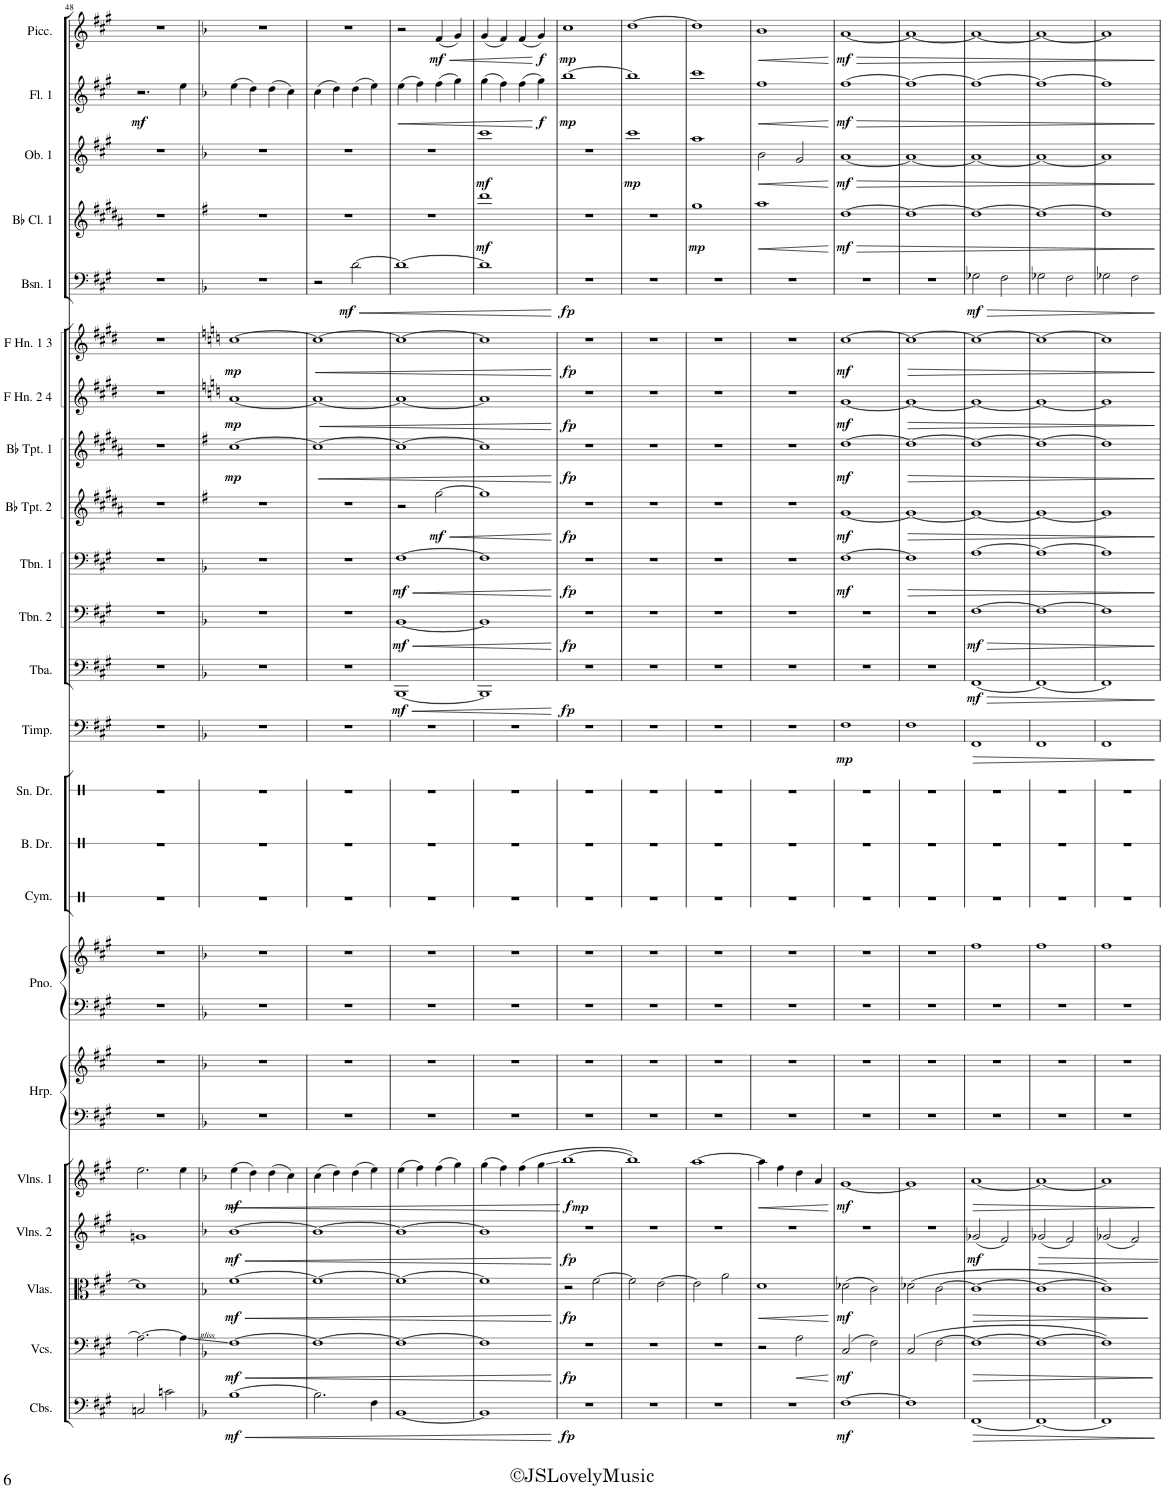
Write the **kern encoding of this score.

**kern	**dynam	**kern	**dynam	**kern	**dynam	**kern	**dynam	**kern	**dynam	**kern	**kern	**kern	**kern	**kern	**kern	**kern	**kern	**dynam	**kern	**dynam	**kern	**dynam	**kern	**dynam	**kern	**dynam	**kern	**dynam	**kern	**dynam	**kern	**dynam	**kern	**dynam	**kern	**dynam	**kern	**dynam	**kern	**dynam	**kern	**dynam
*part23	*part23	*part22	*part22	*part21	*part21	*part20	*part20	*part19	*part19	*part18	*part18	*part17	*part17	*part16	*part15	*part14	*part13	*part13	*part12	*part12	*part11	*part11	*part10	*part10	*part9	*part9	*part8	*part8	*part7	*part7	*part6	*part6	*part5	*part5	*part4	*part4	*part3	*part3	*part2	*part2	*part1	*part1
*staff25	*staff25	*staff24	*staff24	*staff23	*staff23	*staff22	*staff22	*staff21	*staff21	*staff20	*staff19	*staff18	*staff17	*staff16	*staff15	*staff14	*staff13	*staff13	*staff12	*staff12	*staff11	*staff11	*staff10	*staff10	*staff9	*staff9	*staff8	*staff8	*staff7	*staff7	*staff6	*staff6	*staff5	*staff5	*staff4	*staff4	*staff3	*staff3	*staff2	*staff2	*staff1	*staff1
*I"Contrabasses	*	*I"Violoncellos	*	*I"Violas	*	*I"Violins 2	*	*I"Violins 1	*	*I"Harp	*	*I"Piano	*	*I"Cymbal	*I"Bass Drum	*I"Snare Drum	*I"Timpani	*	*I"Tuba	*	*I"Trombone 2	*	*I"Trombone 1	*	*I"Bb Trumpet 2	*	*I"Bb Trumpet 1	*	*I"F Horn 2 &amp; 4	*	*I"F Horn 1 &amp; 3	*	*I"Bassoon 1	*	*I"Bb Clarinet 1	*	*I"Oboe 1	*	*I"Flute 1	*	*I"Piccolo	*
*I'Cbs.	*	*I'Vcs.	*	*I'Vlas.	*	*I'Vlns. 2	*	*I'Vlns. 1	*	*I'Hrp.	*	*I'Pno.	*	*I'Cym.	*I'B. Dr.	*I'Sn. Dr.	*I'Timp.	*	*I'Tba.	*	*I'Tbn. 2	*	*I'Tbn. 1	*	*I'Bb Tpt. 2	*	*I'Bb Tpt. 1	*	*I'F Hn. 2 4	*	*I'F Hn. 1 3	*	*I'Bsn. 1	*	*I'Bb Cl. 1	*	*I'Ob. 1	*	*I'Fl. 1	*	*I'Picc.	*
!!LO:PB:g=z
*clefF4	*	*clefF4	*	*clefC3	*	*clefG2	*	*clefG2	*	*clefF4	*clefG2	*clefF4	*clefG2	*clefX	*clefX	*clefX	*clefF4	*	*clefF4	*	*clefF4	*	*clefF4	*	*clefG2	*	*clefG2	*	*clefG2	*	*clefG2	*	*clefF4	*	*clefG2	*	*clefG2	*	*clefG2	*	*clefG2	*
*Trd7c12	*	*	*	*	*	*	*	*	*	*	*	*	*	*	*	*	*	*	*	*	*	*	*	*	*Trd1c2	*	*Trd1c2	*	*Trd4c7	*	*Trd4c7	*	*	*	*Trd1c2	*	*	*	*	*	*Trd-7c-12	*
*k[f#c#g#]	*	*k[f#c#g#]	*	*k[f#c#g#]	*	*k[f#c#g#]	*	*k[f#c#g#]	*	*k[f#c#g#]	*k[f#c#g#]	*k[f#c#g#]	*k[f#c#g#]	*k[]	*k[]	*k[]	*k[f#c#g#]	*	*k[f#c#g#]	*	*k[f#c#g#]	*	*k[f#c#g#]	*	*k[f#c#g#d#a#]	*	*k[f#c#g#d#a#]	*	*k[f#c#g#d#]	*	*k[f#c#g#d#]	*	*k[f#c#g#]	*	*k[f#c#g#d#a#]	*	*k[f#c#g#]	*	*k[f#c#g#]	*	*k[f#c#g#]	*
*M4/4	*	*M4/4	*	*M4/4	*	*M4/4	*	*M4/4	*	*M4/4	*M4/4	*M4/4	*M4/4	*M4/4	*M4/4	*M4/4	*M4/4	*	*M4/4	*	*M4/4	*	*M4/4	*	*M4/4	*	*M4/4	*	*M4/4	*	*M4/4	*	*M4/4	*	*M4/4	*	*M4/4	*	*M4/4	*	*M4/4	*
=48	=48	=48	=48	=48	=48	=48	=48	=48	=48	=48	=48	=48	=48	=48	=48	=48	=48	=48	=48	=48	=48	=48	=48	=48	=48	=48	=48	=48	=48	=48	=48	=48	=48	=48	=48	=48	=48	=48	=48	=48	=48	=48
!	!	!	!	!	!	!	!	!	!	!	!	!	!	!	!	!	!	!	!	!	!	!	!	!	!	!	!	!	!	!	!	!	!	!	!	!	!	!	!	!LO:DY:b	!	!
2Cn/	.	2.A\_	.	1d]	.	1gn	.	2.ee\	.	1r	1r	1r	1r	1r	1r	1r	1r	.	1r	.	1r	.	1r	.	1r	.	1r	.	1r	.	1r	.	1r	.	1r	.	1r	.	2.r	mf	1r	.
2cn\	.	.	.	.	.	.	.	.	.	.	.	.	.	.	.	.	.	.	.	.	.	.	.	.	.	.	.	.	.	.	.	.	.	.	.	.	.	.	.	.	.	.
.	.	4A\]	.	.	.	.	.	4ee\	.	.	.	.	.	.	.	.	.	.	.	.	.	.	.	.	.	.	.	.	.	.	.	.	.	.	.	.	.	.	4ee\	.	.	.
=49	=49	=49	=49	=49	=49	=49	=49	=49	=49	=49	=49	=49	=49	=49	=49	=49	=49	=49	=49	=49	=49	=49	=49	=49	=49	=49	=49	=49	=49	=49	=49	=49	=49	=49	=49	=49	=49	=49	=49	=49	=49	=49
*k[b-]	*	*k[b-]	*	*k[b-]	*	*k[b-]	*	*k[b-]	*	*k[b-]	*k[b-]	*k[b-]	*k[b-]	*	*	*	*k[b-]	*	*k[b-]	*	*k[b-]	*	*k[b-]	*	*k[f#]	*	*k[f#]	*	*k[]	*	*k[]	*	*k[b-]	*	*k[f#]	*	*k[b-]	*	*k[b-]	*	*k[b-]	*
!	!LO:HP:b	!	!LO:HP:b	!	!LO:HP:b	!	!LO:HP:b	!	!LO:HP:b	!	!	!	!	!	!	!	!	!	!	!	!	!	!	!	!	!	!	!	!	!	!	!	!	!	!	!	!	!	!	!	!	!
!	!LO:DY:n=1:b	!	!LO:DY:n=1:b	!	!LO:DY:n=1:b	!	!LO:DY:n=1:b	!	!LO:DY:n=1:b	!	!	!	!	!	!	!	!	!	!	!	!	!	!	!	!	!	!	!LO:DY:b	!	!LO:DY:b	!	!LO:DY:b	!	!	!	!	!	!	!	!	!	!
[1B-	< mf	[1F	< mf	[1f	< mf	[1b-	< mf	(4ee\	< mf	1r	1r	1r	1r	1r	1r	1r	1r	.	1r	.	1r	.	1r	.	1r	.	[1cc	mp	[1a	mp	[1cc	mp	1r	.	1r	.	1r	.	(4ee\	.	1r	.
.	.	.	.	.	.	.	.	4dd\)	.	.	.	.	.	.	.	.	.	.	.	.	.	.	.	.	.	.	.	.	.	.	.	.	.	.	.	.	.	.	4dd\)	.	.	.
.	.	.	.	.	.	.	.	(4dd\	.	.	.	.	.	.	.	.	.	.	.	.	.	.	.	.	.	.	.	.	.	.	.	.	.	.	.	.	.	.	(4dd\	.	.	.
.	.	.	.	.	.	.	.	4cc\)	.	.	.	.	.	.	.	.	.	.	.	.	.	.	.	.	.	.	.	.	.	.	.	.	.	.	.	.	.	.	4cc\)	.	.	.
=50	=50	=50	=50	=50	=50	=50	=50	=50	=50	=50	=50	=50	=50	=50	=50	=50	=50	=50	=50	=50	=50	=50	=50	=50	=50	=50	=50	=50	=50	=50	=50	=50	=50	=50	=50	=50	=50	=50	=50	=50	=50	=50
!	!	!	!	!	!	!	!	!	!	!	!	!	!	!	!	!	!	!	!	!	!	!	!	!	!	!	!	!LO:HP:b	!	!LO:HP:b	!	!LO:HP:b	!	!	!	!	!	!	!	!	!	!
2.B-\]	.	1F_	.	1f_	.	1b-_	.	(4cc\	.	1r	1r	1r	1r	1r	1r	1r	1r	.	1r	.	1r	.	1r	.	1r	.	1cc_	<	1a_	<	1cc_	<	2r	.	1r	.	1r	.	(4cc\	.	1r	.
.	.	.	.	.	.	.	.	4dd\)	.	.	.	.	.	.	.	.	.	.	.	.	.	.	.	.	.	.	.	.	.	.	.	.	.	.	.	.	.	.	4dd\)	.	.	.
!	!	!	!	!	!	!	!	!	!	!	!	!	!	!	!	!	!	!	!	!	!	!	!	!	!	!	!	!	!	!	!	!	!	!LO:HP:b	!	!	!	!	!	!	!	!
!	!	!	!	!	!	!	!	!	!	!	!	!	!	!	!	!	!	!	!	!	!	!	!	!	!	!	!	!	!	!	!	!	!	!LO:DY:n=1:b	!	!	!	!	!	!	!	!
.	.	.	.	.	.	.	.	(4dd\	.	.	.	.	.	.	.	.	.	.	.	.	.	.	.	.	.	.	.	.	.	.	.	.	[2d\	< mf	.	.	.	.	(4dd\	.	.	.
4F\	.	.	.	.	.	.	.	4ee\)	.	.	.	.	.	.	.	.	.	.	.	.	.	.	.	.	.	.	.	.	.	.	.	.	.	.	.	.	.	.	4ee\)	.	.	.
=51	=51	=51	=51	=51	=51	=51	=51	=51	=51	=51	=51	=51	=51	=51	=51	=51	=51	=51	=51	=51	=51	=51	=51	=51	=51	=51	=51	=51	=51	=51	=51	=51	=51	=51	=51	=51	=51	=51	=51	=51	=51	=51
!	!	!	!	!	!	!	!	!	!	!	!	!	!	!	!	!	!	!	!	!LO:HP:b	!	!LO:HP:b	!	!LO:HP:b	!	!	!	!	!	!	!	!	!	!	!	!	!	!	!	!LO:HP:b	!	!
!	!	!	!	!	!	!	!	!	!	!	!	!	!	!	!	!	!	!	!	!LO:DY:n=1:b	!	!LO:DY:n=1:b	!	!LO:DY:n=1:b	!	!	!	!	!	!	!	!	!	!	!	!	!	!	!	!	!	!
[1BB-	.	1F_	.	1f_	.	1b-_	.	(4ee\	.	1r	1r	1r	1r	1r	1r	1r	1r	.	[1BBB-	< mf	[1BB-	< mf	[1F	< mf	2r	.	1cc_	.	1a_	.	1cc_	.	1d_	.	1r	.	1r	.	(4ee\	<	2r	.
.	.	.	.	.	.	.	.	4ff\)	.	.	.	.	.	.	.	.	.	.	.	.	.	.	.	.	.	.	.	.	.	.	.	.	.	.	.	.	.	.	4ff\)	.	.	.
!	!	!	!	!	!	!	!	!	!	!	!	!	!	!	!	!	!	!	!	!	!	!	!	!	!	!LO:HP:b	!	!	!	!	!	!	!	!	!	!	!	!	!	!	!	!LO:HP:b
!	!	!	!	!	!	!	!	!	!	!	!	!	!	!	!	!	!	!	!	!	!	!	!	!	!	!LO:DY:n=1:b	!	!	!	!	!	!	!	!	!	!	!	!	!	!	!	!LO:DY:n=1:b
.	.	.	.	.	.	.	.	(4ff\	.	.	.	.	.	.	.	.	.	.	.	.	.	.	.	.	[2gg\	< mf	.	.	.	.	.	.	.	.	.	.	.	.	(4ff\	.	(4f/	< mf
.	.	.	.	.	.	.	.	4gg\)	.	.	.	.	.	.	.	.	.	.	.	.	.	.	.	.	.	.	.	.	.	.	.	.	.	.	.	.	.	.	4gg\)	.	4g/)	.
=52	=52	=52	=52	=52	=52	=52	=52	=52	=52	=52	=52	=52	=52	=52	=52	=52	=52	=52	=52	=52	=52	=52	=52	=52	=52	=52	=52	=52	=52	=52	=52	=52	=52	=52	=52	=52	=52	=52	=52	=52	=52	=52
!	!	!	!	!	!	!	!	!	!	!	!	!	!	!	!	!	!	!	!	!	!	!	!	!	!	!	!	!	!	!	!	!	!	!	!	!LO:DY:b	!	!LO:DY:b	!	!	!	!
1BB-]	.	1F]	.	1f]	.	1b-]	.	(4gg\	.	1r	1r	1r	1r	1r	1r	1r	1r	.	1BBB-]	.	1BB-]	.	1F]	.	1gg]	.	1cc]	.	1a]	.	1cc]	.	1d]	.	1ddd	mf	1ccc	mf	(4gg\	.	(4g/	.
.	.	.	.	.	.	.	.	4ff\)	.	.	.	.	.	.	.	.	.	.	.	.	.	.	.	.	.	.	.	.	.	.	.	.	.	.	.	.	.	.	4ff\)	.	4f/)	.
.	.	.	.	.	.	.	.	(4ff\	.	.	.	.	.	.	.	.	.	.	.	.	.	.	.	.	.	.	.	.	.	.	.	.	.	.	.	.	.	.	(4ff\	.	(4f/	.
!	!	!	!	!	!	!	!	!	!	!	!	!	!	!	!	!	!	!	!	!	!	!	!	!	!	!	!	!	!	!	!	!	!	!	!	!	!	!	!	!LO:DY:n=1:b	!	!LO:DY:n=1:b
.	.	.	.	.	.	.	.	4gg\	.	.	.	.	.	.	.	.	.	.	.	.	.	.	.	.	.	.	.	.	.	.	.	.	.	.	.	.	.	.	4gg\)	[ f	4g/)	[ f
.	[	.	[	.	[	.	[	.	[	.	.	.	.	.	.	.	.	.	.	[	.	[	.	[	.	[	.	[	.	[	.	[	.	[	.	.	.	.	.	.	.	.
=53	=53	=53	=53	=53	=53	=53	=53	=53	=53	=53	=53	=53	=53	=53	=53	=53	=53	=53	=53	=53	=53	=53	=53	=53	=53	=53	=53	=53	=53	=53	=53	=53	=53	=53	=53	=53	=53	=53	=53	=53	=53	=53
!	!LO:DY:b	!	!LO:DY:b	!	!LO:DY:b	!	!LO:DY:b	!	!LO:DY:b	!	!	!	!	!	!	!	!	!	!	!	!	!	!	!	!	!	!	!	!	!	!	!	!	!	!	!	!	!	!	!	!	!
!	!	!	!	!	!	!	!	!	!LO:DY:n=1:b	!	!	!	!	!	!	!	!	!	!	!LO:DY:b	!	!LO:DY:b	!	!LO:DY:b	!	!LO:DY:b	!	!LO:DY:b	!	!LO:DY:b	!	!LO:DY:b	!	!LO:DY:b	!	!	!	!	!	!LO:DY:b	!	!LO:DY:b
1r	fp	1r	fp	2r	fp	1r	fp	[1bb-	f mp	1r	1r	1r	1r	1r	1r	1r	1r	.	1r	fp	1r	fp	1r	fp	1r	fp	1r	fp	1r	fp	1r	fp	1r	fp	1r	.	1r	.	[1bb-	mp	1cc	mp
.	.	.	.	[2f\	.	.	.	.	.	.	.	.	.	.	.	.	.	.	.	.	.	.	.	.	.	.	.	.	.	.	.	.	.	.	.	.	.	.	.	.	.	.
=54	=54	=54	=54	=54	=54	=54	=54	=54	=54	=54	=54	=54	=54	=54	=54	=54	=54	=54	=54	=54	=54	=54	=54	=54	=54	=54	=54	=54	=54	=54	=54	=54	=54	=54	=54	=54	=54	=54	=54	=54	=54	=54
!	!	!	!	!	!	!	!	!	!	!	!	!	!	!	!	!	!	!	!	!	!	!	!	!	!	!	!	!	!	!	!	!	!	!	!	!	!	!LO:DY:b	!	!	!	!
1r	.	1r	.	2f\]	.	1r	.	1bb-])	.	1r	1r	1r	1r	1r	1r	1r	1r	.	1r	.	1r	.	1r	.	1r	.	1r	.	1r	.	1r	.	1r	.	1r	.	1ccc	mp	1bb-]	.	[1dd	.
.	.	.	.	[2e\	.	.	.	.	.	.	.	.	.	.	.	.	.	.	.	.	.	.	.	.	.	.	.	.	.	.	.	.	.	.	.	.	.	.	.	.	.	.
=55	=55	=55	=55	=55	=55	=55	=55	=55	=55	=55	=55	=55	=55	=55	=55	=55	=55	=55	=55	=55	=55	=55	=55	=55	=55	=55	=55	=55	=55	=55	=55	=55	=55	=55	=55	=55	=55	=55	=55	=55	=55	=55
!	!	!	!	!	!	!	!	!	!	!	!	!	!	!	!	!	!	!	!	!	!	!	!	!	!	!	!	!	!	!	!	!	!	!	!	!LO:DY:b	!	!	!	!	!	!
1r	.	1r	.	2e\]	.	1r	.	[1aa	.	1r	1r	1r	1r	1r	1r	1r	1r	.	1r	.	1r	.	1r	.	1r	.	1r	.	1r	.	1r	.	1r	.	1gg	mp	1aa	.	1ccc	.	1dd]	.
.	.	.	.	2a\	.	.	.	.	.	.	.	.	.	.	.	.	.	.	.	.	.	.	.	.	.	.	.	.	.	.	.	.	.	.	.	.	.	.	.	.	.	.
=56	=56	=56	=56	=56	=56	=56	=56	=56	=56	=56	=56	=56	=56	=56	=56	=56	=56	=56	=56	=56	=56	=56	=56	=56	=56	=56	=56	=56	=56	=56	=56	=56	=56	=56	=56	=56	=56	=56	=56	=56	=56	=56
!	!	!	!	!	!LO:HP:b	!	!	!	!LO:HP:b	!	!	!	!	!	!	!	!	!	!	!	!	!	!	!	!	!	!	!	!	!	!	!	!	!	!	!LO:HP:b	!	!LO:HP:b	!	!LO:HP:b	!	!LO:HP:b
1r	.	2r	.	1d	<	1r	.	4aa\]	<	1r	1r	1r	1r	1r	1r	1r	1r	.	1r	.	1r	.	1r	.	1r	.	1r	.	1r	.	1r	.	1r	.	1aa	<	2b-\	<	1ff	<	1b-	<
.	.	.	.	.	.	.	.	4ff\	.	.	.	.	.	.	.	.	.	.	.	.	.	.	.	.	.	.	.	.	.	.	.	.	.	.	.	.	.	.	.	.	.	.
!	!	!	!LO:HP:b	!	!	!	!	!	!	!	!	!	!	!	!	!	!	!	!	!	!	!	!	!	!	!	!	!	!	!	!	!	!	!	!	!	!	!	!	!	!	!
.	.	2A\	<	.	.	.	.	4dd\	.	.	.	.	.	.	.	.	.	.	.	.	.	.	.	.	.	.	.	.	.	.	.	.	.	.	.	.	2g/	.	.	.	.	.
.	.	.	.	.	.	.	.	4a/	.	.	.	.	.	.	.	.	.	.	.	.	.	.	.	.	.	.	.	.	.	.	.	.	.	.	.	.	.	.	.	.	.	.
.	.	.	[	.	[	.	.	.	[	.	.	.	.	.	.	.	.	.	.	.	.	.	.	.	.	.	.	.	.	.	.	.	.	.	.	[	.	[	.	[	.	[
=57	=57	=57	=57	=57	=57	=57	=57	=57	=57	=57	=57	=57	=57	=57	=57	=57	=57	=57	=57	=57	=57	=57	=57	=57	=57	=57	=57	=57	=57	=57	=57	=57	=57	=57	=57	=57	=57	=57	=57	=57	=57	=57
!	!LO:DY:b	!	!LO:DY:b	!	!LO:DY:b	!	!	!	!LO:DY:b	!	!	!	!	!	!	!	!	!LO:DY:b	!	!	!	!	!	!LO:DY:b	!	!LO:DY:b	!	!LO:DY:b	!	!LO:DY:b	!	!LO:DY:b	!	!	!	!LO:HP:b	!	!LO:HP:b	!	!LO:HP:b	!	!LO:HP:b
!	!	!	!	!	!	!	!	!	!	!	!	!	!	!	!	!	!	!	!	!	!	!	!	!	!	!	!	!	!	!	!	!	!	!	!	!LO:DY:n=1:b	!	!LO:DY:n=1:b	!	!LO:DY:n=1:b	!	!LO:DY:n=1:b
[1F	mf	(2C/	mf	(2d-X\	mf	1r	.	[1g	mf	1r	1r	1r	1r	1r	1r	1r	1F	mp	1r	.	1r	.	[1F	mf	[1g	mf	[1dd	mf	[1g	mf	[1cc	mf	1r	.	[1dd	> mf	[1a	> mf	[1ff	> mf	[1a	> mf
.	.	2F\)	.	2c\)	.	.	.	.	.	.	.	.	.	.	.	.	.	.	.	.	.	.	.	.	.	.	.	.	.	.	.	.	.	.	.	.	.	.	.	.	.	.
=58	=58	=58	=58	=58	=58	=58	=58	=58	=58	=58	=58	=58	=58	=58	=58	=58	=58	=58	=58	=58	=58	=58	=58	=58	=58	=58	=58	=58	=58	=58	=58	=58	=58	=58	=58	=58	=58	=58	=58	=58	=58	=58
!	!	!	!	!	!	!	!	!	!	!	!	!	!	!	!	!	!	!	!	!	!	!	!	!LO:HP:b	!	!LO:HP:b	!	!LO:HP:b	!	!LO:HP:b	!	!LO:HP:b	!	!	!	!	!	!	!	!	!	!
1F]	.	(2C/	.	(2d-X\	.	1r	.	1g]	.	1r	1r	1r	1r	1r	1r	1r	1F	.	1r	.	1r	.	1F]	>	1g_	>	1dd_	>	1g_	>	1cc_	>	1r	.	1dd_	.	1a_	.	1ff_	.	1a_	.
.	.	[2F\	.	[2c\	.	.	.	.	.	.	.	.	.	.	.	.	.	.	.	.	.	.	.	.	.	.	.	.	.	.	.	.	.	.	.	.	.	.	.	.	.	.
=59	=59	=59	=59	=59	=59	=59	=59	=59	=59	=59	=59	=59	=59	=59	=59	=59	=59	=59	=59	=59	=59	=59	=59	=59	=59	=59	=59	=59	=59	=59	=59	=59	=59	=59	=59	=59	=59	=59	=59	=59	=59	=59
!	!LO:HP:b	!	!LO:HP:b	!	!LO:HP:b	!	!LO:DY:b	!	!LO:HP:b	!	!	!	!	!	!	!	!	!LO:HP:b	!	!LO:HP:b	!	!LO:HP:b	!	!	!	!	!	!	!	!	!	!	!	!LO:HP:b	!	!	!	!	!	!	!	!
!	!	!	!	!	!	!	!	!	!	!	!	!	!	!	!	!	!	!	!	!LO:DY:n=1:b	!	!LO:DY:n=1:b	!	!	!	!	!	!	!	!	!	!	!	!LO:DY:n=1:b	!	!	!	!	!	!	!	!
[1FF	>	1F_	>	1c_	>	(2g-X/	mf	[1a	>	1r	1r	1r	1ff	1r	1r	1r	1FF	>	[1FF	> mf	[1F	> mf	[1A	.	1g_	.	1dd_	.	1g_	.	1cc_	.	2G-X\	> mf	1dd_	.	1a_	.	1ff_	.	1a_	.
.	.	.	.	.	.	2f/)	.	.	.	.	.	.	.	.	.	.	.	.	.	.	.	.	.	.	.	.	.	.	.	.	.	.	2F\	.	.	.	.	.	.	.	.	.
=60	=60	=60	=60	=60	=60	=60	=60	=60	=60	=60	=60	=60	=60	=60	=60	=60	=60	=60	=60	=60	=60	=60	=60	=60	=60	=60	=60	=60	=60	=60	=60	=60	=60	=60	=60	=60	=60	=60	=60	=60	=60	=60
1FF_	.	1F_	.	1c_	.	(2g-X/	.	1a_	.	1r	1r	1r	1ff	1r	1r	1r	1FF	.	1FF_	.	1F_	.	1A_	.	1g_	.	1dd_	.	1g_	.	1cc_	.	2G-X\	.	1dd_	.	1a_	.	1ff_	.	1a_	.
.	.	.	.	.	.	2f/)	.	.	.	.	.	.	.	.	.	.	.	.	.	.	.	.	.	.	.	.	.	.	.	.	.	.	2F\	.	.	.	.	.	.	.	.	.
=61	=61	=61	=61	=61	=61	=61	=61	=61	=61	=61	=61	=61	=61	=61	=61	=61	=61	=61	=61	=61	=61	=61	=61	=61	=61	=61	=61	=61	=61	=61	=61	=61	=61	=61	=61	=61	=61	=61	=61	=61	=61	=61
1FF]	.	1F])	.	1c])	.	(2g-X/	.	1a]	.	1r	1r	1r	1ff	1r	1r	1r	1FF	.	1FF]	.	1F]	.	1A]	.	1g]	.	1dd]	.	1g]	.	1cc]	.	2G-X\	.	1dd]	.	1a]	.	1ff]	.	1a]	.
.	.	.	.	.	.	2f/)	.	.	.	.	.	.	.	.	.	.	.	.	.	.	.	.	.	.	.	.	.	.	.	.	.	.	2F\	.	.	.	.	.	.	.	.	.
.	]	.	]	.	]	.	.	.	]	.	.	.	.	.	.	.	.	]	.	]	.	]	.	]	.	]	.	]	.	]	.	]	.	]	.	]	.	]	.	]	.	]
=	=	=	=	=	=	=	=	=	=	=	=	=	=	=	=	=	=	=	=	=	=	=	=	=	=	=	=	=	=	=	=	=	=	=	=	=	=	=	=	=	=	=
*-	*-	*-	*-	*-	*-	*-	*-	*-	*-	*-	*-	*-	*-	*-	*-	*-	*-	*-	*-	*-	*-	*-	*-	*-	*-	*-	*-	*-	*-	*-	*-	*-	*-	*-	*-	*-	*-	*-	*-	*-	*-	*-
